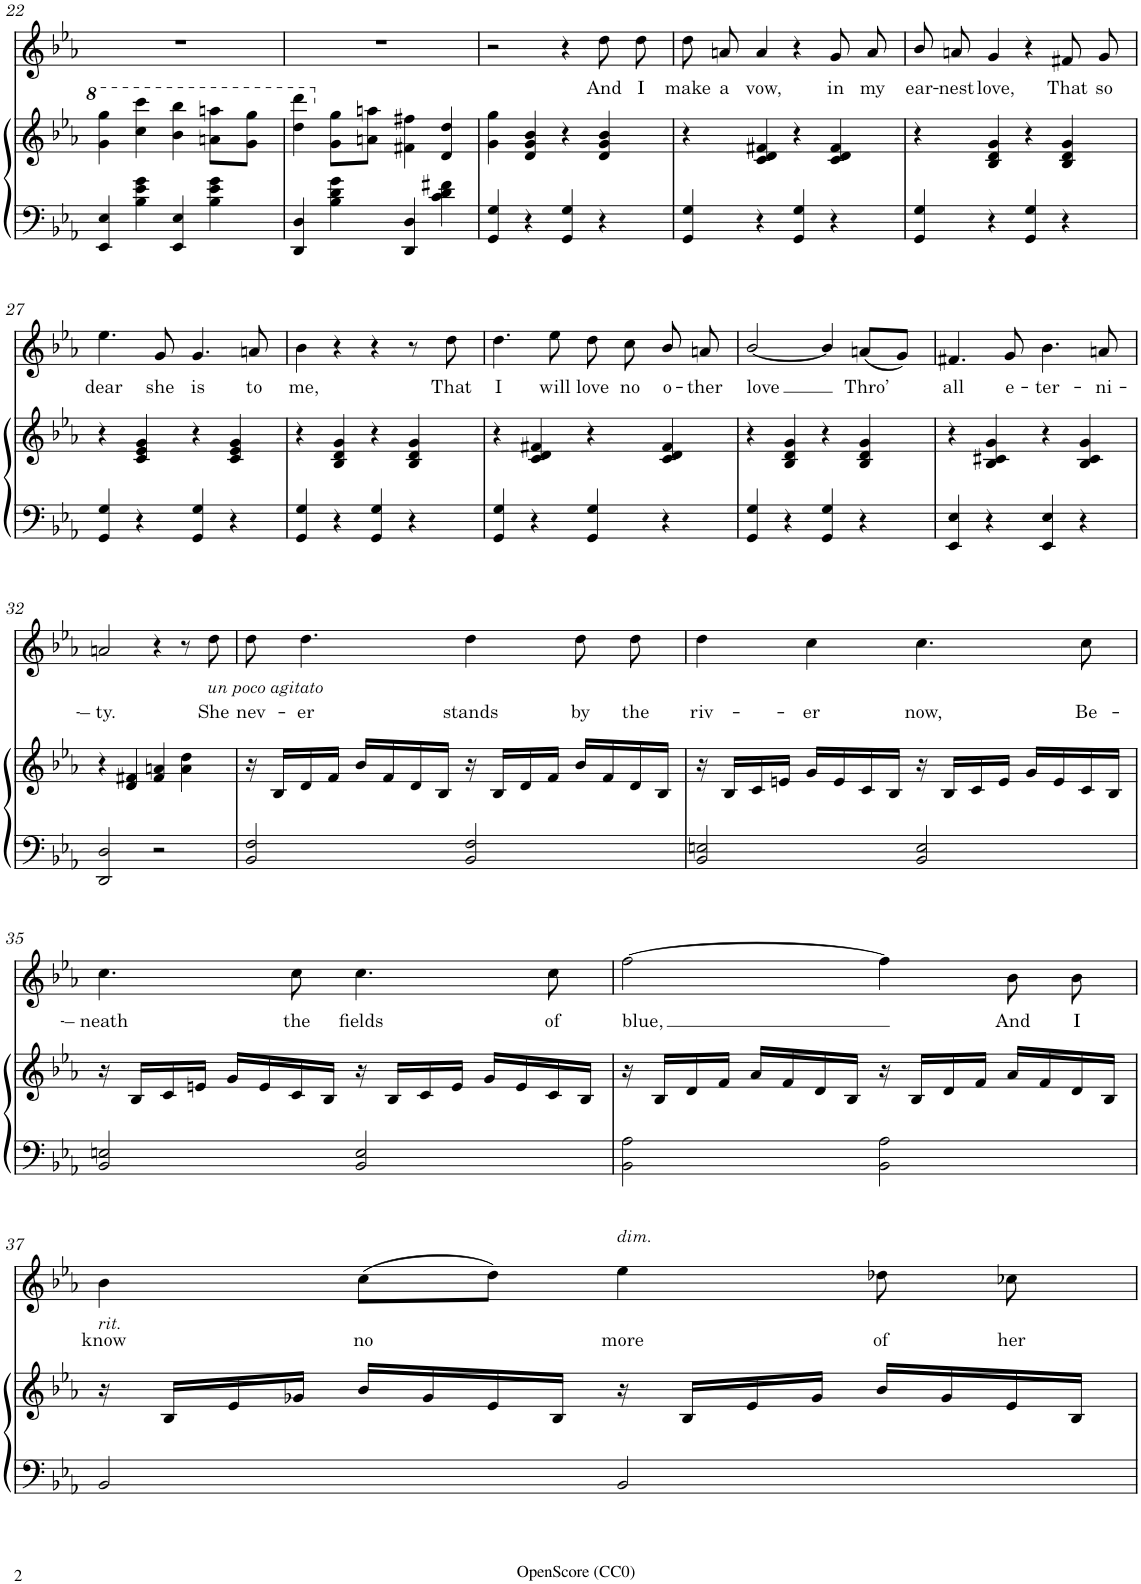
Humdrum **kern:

**kern	**kern	**kern	**text
*part2	*part2	*part1	*part1
*staff3	*staff2	*staff1	*staff1
*I"Piano	*	*I"Voice	*
*I'Pno	*	*	*
!!LO:PB:g=z
*clefF4	*clefG2	*clefG2	*
*k[b-e-a-]	*k[b-e-a-]	*k[b-e-a-]	*
*M4/4	*M4/4	*M4/4	*
*met(c)	*met(c)	*met(c)	*
=22	=22	=22	=22
4EE-/ 4E-/	4gg\ 4ggg\	1r	.
4B-\ 4e-\ 4g\	4ccc\ 4cccc\	.	.
4EE-/ 4E-/	4bb-\ 4bbb-\	.	.
4B-\ 4e-\ 4g\	8aan\ 8aaan\L	.	.
.	8gg\ 8ggg\J	.	.
=23	=23	=23	=23
4DD/ 4D/	4ddd\ 4dddd\	1r	.
4B-\ 4d\ 4g\	8g\ 8gg\L	.	.
.	8an\ 8aan\J	.	.
4DD/ 4D/	4f#X\ 4ff#X\	.	.
4c\ 4d\ 4f#X\	4d/ 4dd/	.	.
=24	=24	=24	=24
4GG/ 4G/	4g\ 4gg\	2r	.
4r	4d/ 4g/ 4b-/	.	.
4GG/ 4G/	4r	4r	.
!	!	!	!LO:LY:b
4r	4d/ 4g/ 4b-/	8dd\	And
!	!	!	!LO:LY:b
.	.	8dd\	I
=25	=25	=25	=25
!	!	!	!LO:LY:b
4GG/ 4G/	4r	8dd\	make
!	!	!	!LO:LY:b
.	.	8an/	a
!	!	!	!LO:LY:b
4r	4c/ 4d/ 4f#X/	4a/	vow,
4GG/ 4G/	4r	4r	.
!	!	!	!LO:LY:b
4r	4c/ 4d/ 4f#/	8g/	in
!	!	!	!LO:LY:b
.	.	8a/	my
=26	=26	=26	=26
!	!	!	!LO:LY:b
4GG/ 4G/	4r	8b-/	ear-
!	!	!	!LO:LY:b
.	.	8an/	-nest
!	!	!	!LO:LY:b
4r	4B-/ 4d/ 4g/	4g/	love,
4GG/ 4G/	4r	4r	.
!	!	!	!LO:LY:b
4r	4B-/ 4d/ 4g/	8f#X/	That
!	!	!	!LO:LY:b
.	.	8g/	so
!!LO:LB:g=z
=27	=27	=27	=27
!	!	!	!LO:LY:b
4GG/ 4G/	4r	4.ee-\	dear
4r	4c/ 4e-/ 4g/	.	.
!	!	!	!LO:LY:b
.	.	8g/	she
!	!	!	!LO:LY:b
4GG/ 4G/	4r	4.g/	is
4r	4c/ 4e-/ 4g/	.	.
!	!	!	!LO:LY:b
.	.	8an/	to
=28	=28	=28	=28
!	!	!	!LO:LY:b
4GG/ 4G/	4r	4b-\	me,
4r	4B-/ 4d/ 4g/	4r	.
4GG/ 4G/	4r	4r	.
4r	4B-/ 4d/ 4g/	8r	.
!	!	!	!LO:LY:b
.	.	8dd\	That
=29	=29	=29	=29
!	!	!	!LO:LY:b
4GG/ 4G/	4r	4.dd\	I
4r	4c/ 4d/ 4f#X/	.	.
!	!	!	!LO:LY:b
.	.	8ee-\	will
!	!	!	!LO:LY:b
4GG/ 4G/	4r	8dd\	love
!	!	!	!LO:LY:b
.	.	8cc\	no
!	!	!	!LO:LY:b
4r	4c/ 4d/ 4f#/	8b-/	o-
!	!	!	!LO:LY:b
.	.	8an/	-ther
=30	=30	=30	=30
!	!	!	!LO:LY:b
4GG/ 4G/	4r	[2b-/	love
4r	4B-/ 4d/ 4g/	.	.
4GG/ 4G/	4r	4b-/]	.
!	!	!	!LO:LY:b
4r	4B-/ 4d/ 4g/	(8an/L	Thro’
.	.	8g/J)	.
=31	=31	=31	=31
!	!	!	!LO:LY:b
4EE-/ 4E-/	4r	4.f#X/	all
4r	4B-/ 4c#X/ 4g/	.	.
!	!	!	!LO:LY:b
.	.	8g/	e-
!	!	!	!LO:LY:b
4EE-/ 4E-/	4r	4.b-\	-ter-
4r	4B-/ 4c#/ 4g/	.	.
!	!	!	!LO:LY:b
.	.	8an/	-ni-
!!LO:LB:g=z
=32	=32	=32	=32
!	!	!	!LO:LY:b
2DD/ 2D/	4r	2an/	-– ty.
.	4d/ 4f#X/	.	.
2r	4f#/ 4an/	4r	.
.	4a\ 4dd\	8r	.
!	!	!LO:TX:b:i:t=un poco agitato	!
!	!	!	!LO:LY:b
.	.	8dd\	She
=33	=33	=33	=33
!	!	!	!LO:LY:b
2BB-/ 2F/	16r	8dd\	nev-
.	16B-/LL	.	.
!	!	!	!LO:LY:b
.	16d/	4.dd\	-er
.	16f/JJ	.	.
.	16b-/LL	.	.
.	16f/	.	.
.	16d/	.	.
.	16B-/JJ	.	.
!	!	!	!LO:LY:b
2BB-/ 2F/	16r	4dd\	stands
.	16B-/LL	.	.
.	16d/	.	.
.	16f/JJ	.	.
!	!	!	!LO:LY:b
.	16b-/LL	8dd\	by
.	16f/	.	.
!	!	!	!LO:LY:b
.	16d/	8dd\	the
.	16B-/JJ	.	.
=34	=34	=34	=34
!	!	!	!LO:LY:b
2BB-/ 2En/	16r	4dd\	riv-
.	16B-/LL	.	.
.	16c/	.	.
.	16en/JJ	.	.
!	!	!	!LO:LY:b
.	16g/LL	4cc\	-er
.	16e/	.	.
.	16c/	.	.
.	16B-/JJ	.	.
!	!	!	!LO:LY:b
2BB-/ 2E/	16r	4.cc\	now,
.	16B-/LL	.	.
.	16c/	.	.
.	16e/JJ	.	.
.	16g/LL	.	.
.	16e/	.	.
!	!	!	!LO:LY:b
.	16c/	8cc\	Be-
.	16B-/JJ	.	.
!!LO:LB:g=z
=35	=35	=35	=35
!	!	!	!LO:LY:b
2BB-/ 2En/	16r	4.cc\	-– neath
.	16B-/LL	.	.
.	16c/	.	.
.	16en/JJ	.	.
.	16g/LL	.	.
.	16e/	.	.
!	!	!	!LO:LY:b
.	16c/	8cc\	the
.	16B-/JJ	.	.
!	!	!	!LO:LY:b
2BB-/ 2E/	16r	4.cc\	fields
.	16B-/LL	.	.
.	16c/	.	.
.	16e/JJ	.	.
.	16g/LL	.	.
.	16e/	.	.
!	!	!	!LO:LY:b
.	16c/	8cc\	of
.	16B-/JJ	.	.
=36	=36	=36	=36
!	!	!	!LO:LY:b
2BB-\ 2A-\	16r	[2ff\	blue,
.	16B-/LL	.	.
.	16d/	.	.
.	16f/JJ	.	.
.	16a-/LL	.	.
.	16f/	.	.
.	16d/	.	.
.	16B-/JJ	.	.
2BB-\ 2A-\	16r	4ff\]	.
.	16B-/LL	.	.
.	16d/	.	.
.	16f/JJ	.	.
!	!	!	!LO:LY:b
.	16a-/LL	8b-\	And
.	16f/	.	.
!	!	!	!LO:LY:b
.	16d/	8b-\	I
.	16B-/JJ	.	.
!!LO:LB:g=z
=37	=37	=37	=37
!	!	!LO:TX:b:i:t=rit.	!
!	!	!	!LO:LY:b
2BB-/	16r	4b-\	know
.	16B-/LL	.	.
.	16e-/	.	.
.	16g-X/JJ	.	.
!	!	!	!LO:LY:b
.	16b-/LL	(8cc\L	no
.	16g-/	.	.
.	16e-/	8dd\J)	.
.	16B-/JJ	.	.
!	!	!LO:TX:a:i:t=dim.	!
!	!	!	!LO:LY:b
2BB-/	16r	4ee-\	more
.	16B-/LL	.	.
.	16e-/	.	.
.	16g-/JJ	.	.
!	!	!	!LO:LY:b
.	16b-/LL	8dd-X\	of
.	16g-/	.	.
!	!	!	!LO:LY:b
.	16e-/	8cc-X\	her
.	16B-/JJ	.	.
=	=	=	=
*-	*-	*-	*-
